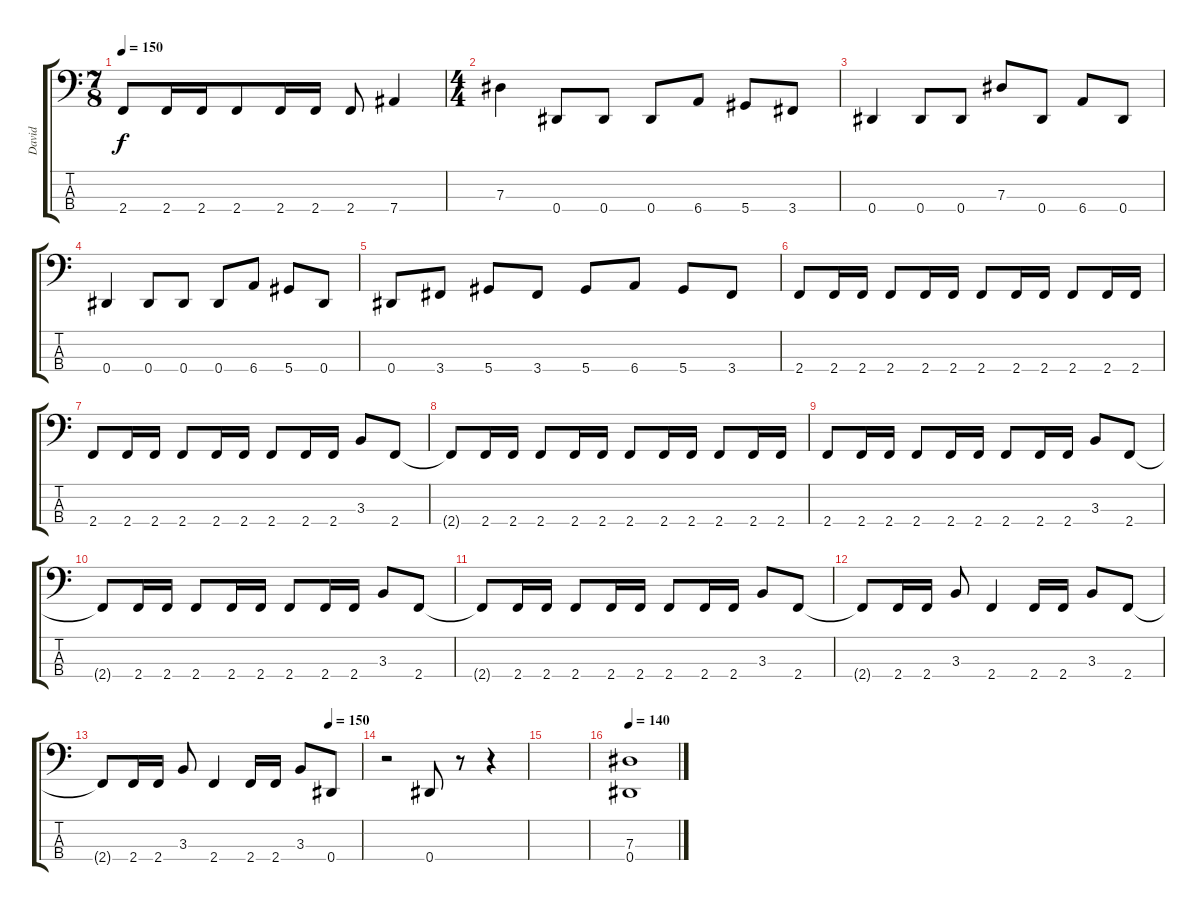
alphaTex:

\track ("David" "David") {instrument electricbasspick}
\staff {score tabs}
\tuning (Gb2 Db2 Ab1 Eb1) {hide}
\ts (7 8)
\tempo 150
\clef f4
\ks c
2.4{t}.8{dy f} 2.4.16 2.4.16 2.4.8 2.4.16 2.4.16 2.4.8 7.4.4 |
\ts (4 4)
7.3.4 0.4.8 0.4.8 0.4.8 6.4.8 5.4.8 3.4.8 |
0.4.4 0.4.8 0.4.8 7.3.8 0.4.8 6.4.8 0.4.8 |
0.4.4 0.4.8 0.4.8 0.4.8 6.4.8 5.4.8 0.4.8 |
0.4.8 3.4.8 5.4.8 3.4.8 5.4.8 6.4.8 5.4.8 3.4.8 |
2.4.8 2.4.16 2.4.16 2.4.8 2.4.16 2.4.16 2.4.8 2.4.16 2.4.16 2.4.8 2.4.16 2.4.16 |
2.4.8 2.4.16 2.4.16 2.4.8 2.4.16 2.4.16 2.4.8 2.4.16 2.4.16 3.3.8 2.4.8 |
2.4{t}.8 2.4.16 2.4.16 2.4.8 2.4.16 2.4.16 2.4.8 2.4.16 2.4.16 2.4.8 2.4.16 2.4.16 |
2.4.8 2.4.16 2.4.16 2.4.8 2.4.16 2.4.16 2.4.8 2.4.16 2.4.16 3.3.8 2.4.8 |
2.4{t}.8 2.4.16 2.4.16 2.4.8 2.4.16 2.4.16 2.4.8 2.4.16 2.4.16 3.3.8 2.4.8 |
2.4{t}.8 2.4.16 2.4.16 2.4.8 2.4.16 2.4.16 2.4.8 2.4.16 2.4.16 3.3.8 2.4.8 |
2.4{t}.8 2.4.16 2.4.16 3.3.8 2.4.4 2.4.16 2.4.16 3.3.8 2.4.8 |
\tempo (150 0.875)
2.4{t}.8 2.4.16 2.4.16 3.3.8 2.4.4 2.4.16 2.4.16 3.3.8 0.4.8 |
r.2 0.4.8 r.8 r.4 |
|
\tempo 140
(7.3 0.4).1
